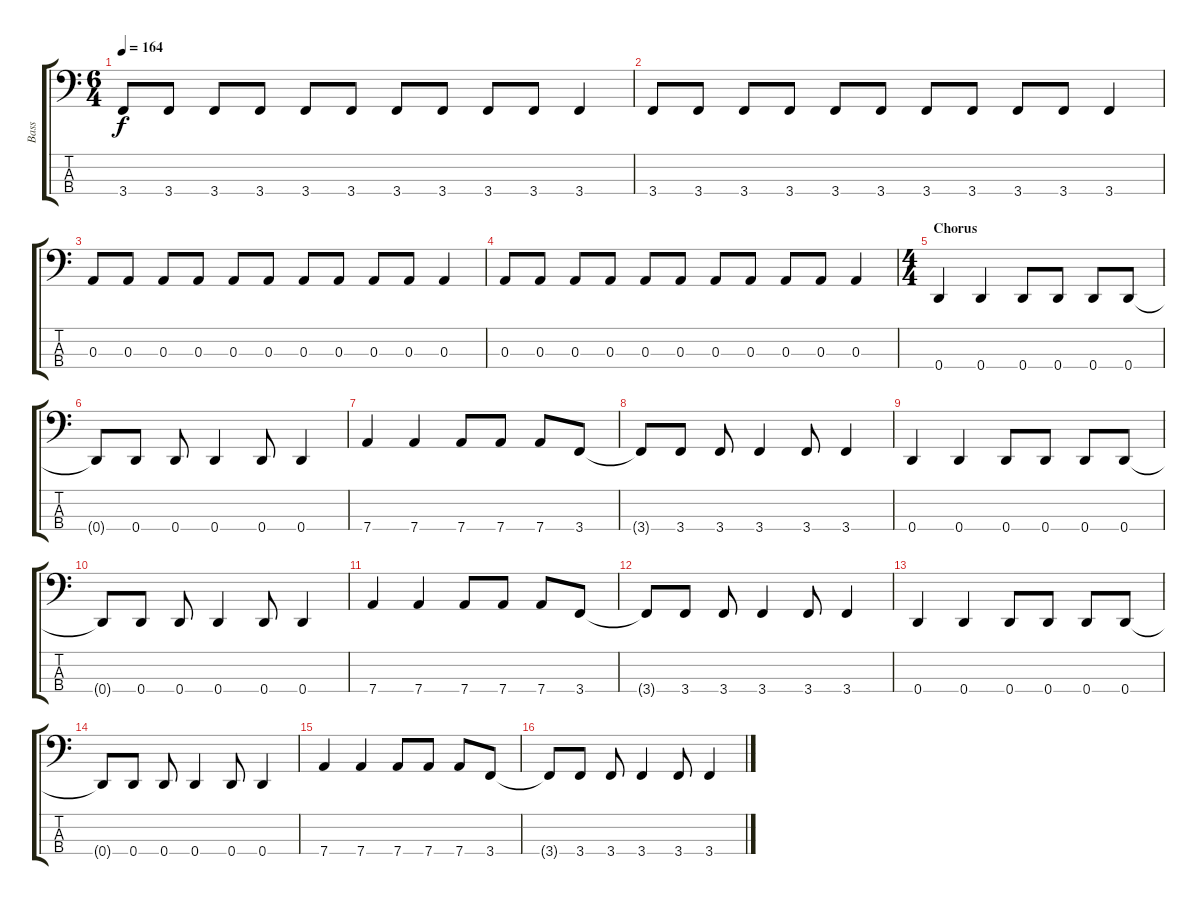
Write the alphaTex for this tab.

\track ("Bass" "Bass") {instrument acousticbass}
\staff {score tabs}
\tuning (G2 D2 A1 D1) {hide}
\ts (6 4)
\tempo 164
\clef f4
\ks c
3.4.8{dy f} 3.4.8 3.4.8 3.4.8 3.4.8 3.4.8 3.4.8 3.4.8 3.4.8 3.4.8 3.4.4 |
3.4.8 3.4.8 3.4.8 3.4.8 3.4.8 3.4.8 3.4.8 3.4.8 3.4.8 3.4.8 3.4.4 |
0.3.8 0.3.8 0.3.8 0.3.8 0.3.8 0.3.8 0.3.8 0.3.8 0.3.8 0.3.8 0.3.4 |
0.3.8 0.3.8 0.3.8 0.3.8 0.3.8 0.3.8 0.3.8 0.3.8 0.3.8 0.3.8 0.3.4 |
\ts (4 4)
\section ("" "Chorus")
0.4.4 0.4.4 0.4.8 0.4.8 0.4.8 0.4.8 |
0.4{t}.8 0.4.8 0.4.8 0.4.4 0.4.8 0.4.4 |
7.4.4 7.4.4 7.4.8 7.4.8 7.4.8 3.4.8 |
3.4{t}.8 3.4.8 3.4.8 3.4.4 3.4.8 3.4.4 |
0.4.4 0.4.4 0.4.8 0.4.8 0.4.8 0.4.8 |
0.4{t}.8 0.4.8 0.4.8 0.4.4 0.4.8 0.4.4 |
7.4.4 7.4.4 7.4.8 7.4.8 7.4.8 3.4.8 |
3.4{t}.8 3.4.8 3.4.8 3.4.4 3.4.8 3.4.4 |
0.4.4 0.4.4 0.4.8 0.4.8 0.4.8 0.4.8 |
0.4{t}.8 0.4.8 0.4.8 0.4.4 0.4.8 0.4.4 |
7.4.4 7.4.4 7.4.8 7.4.8 7.4.8 3.4.8 |
3.4{t}.8 3.4.8 3.4.8 3.4.4 3.4.8 3.4.4
